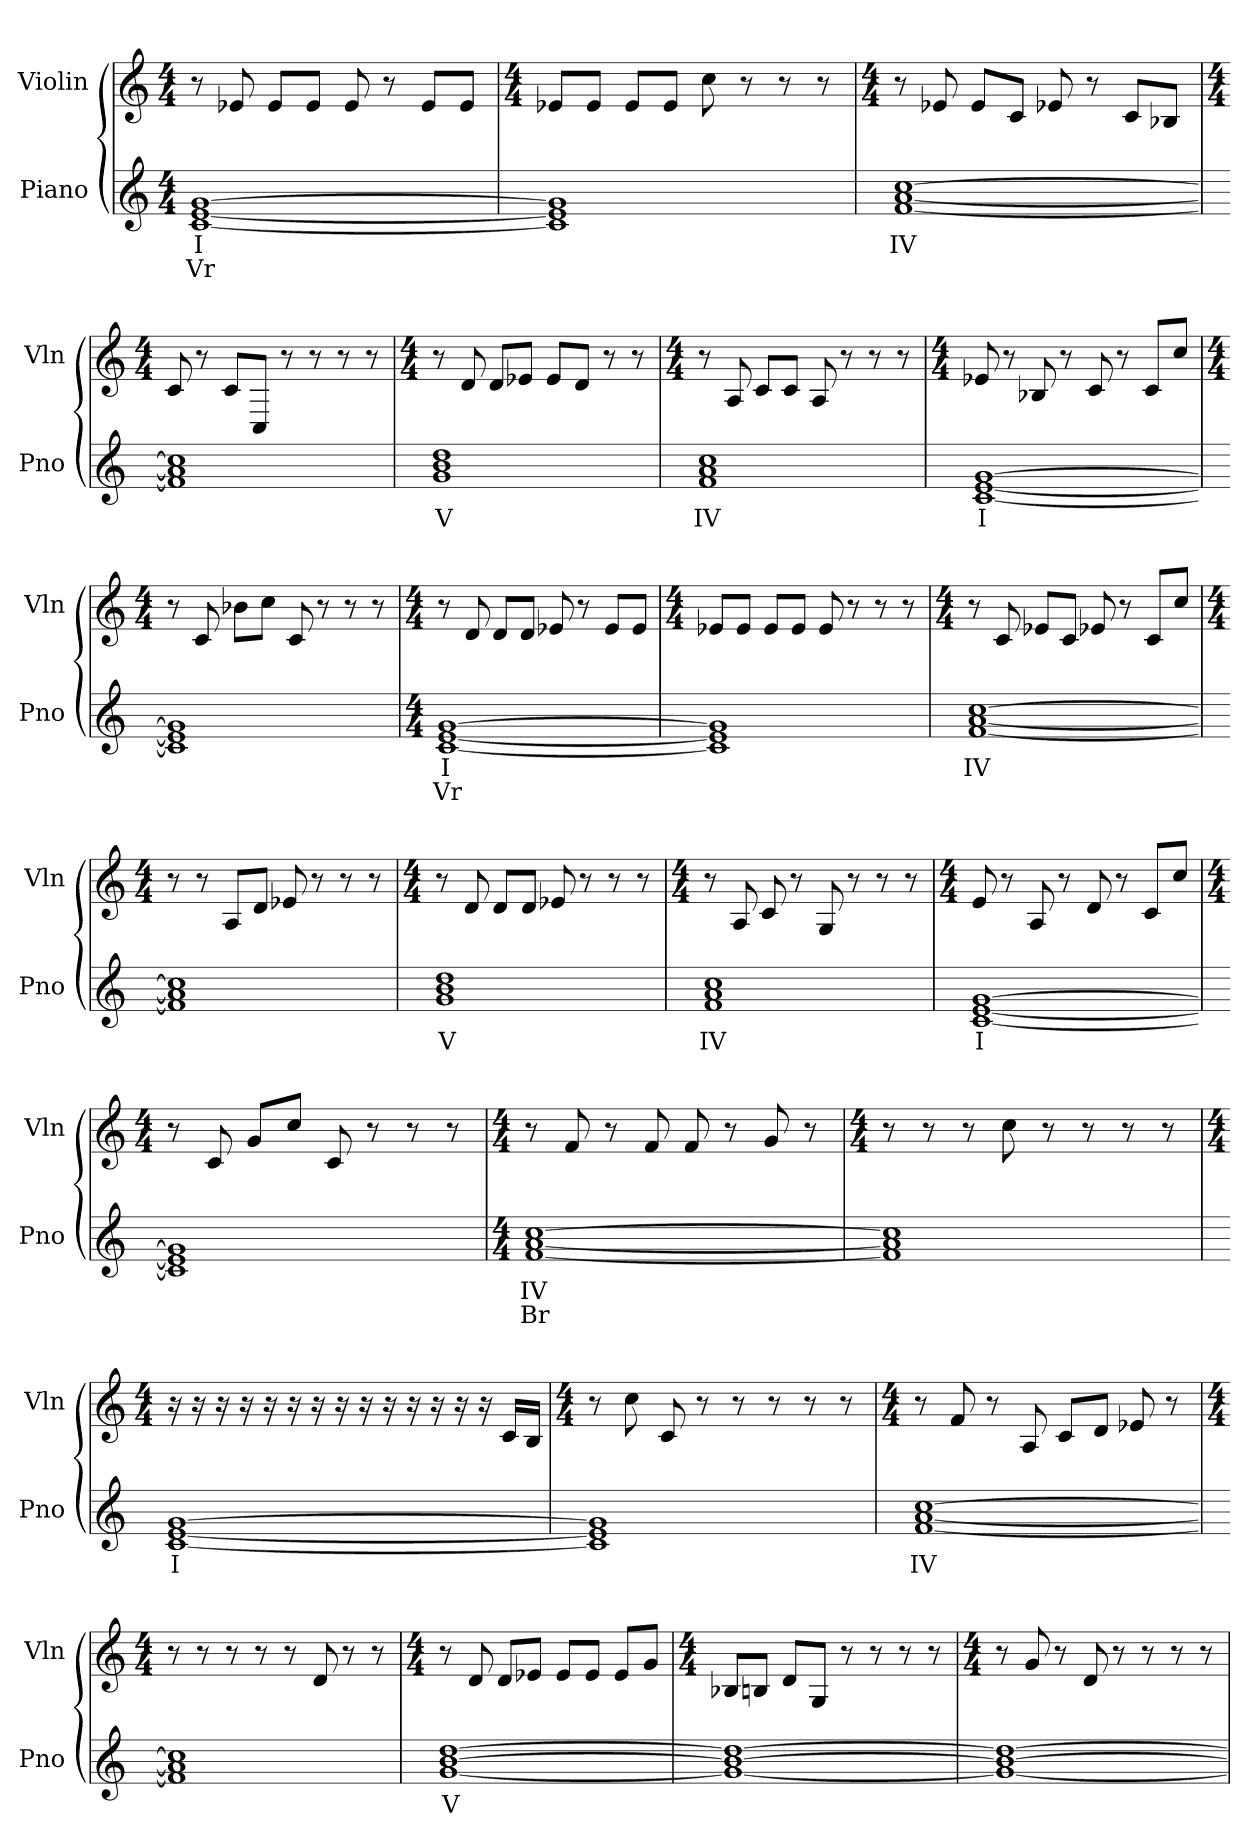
**kern	**text	**text	**kern
*part2	*part2	*part2	*part1
*staff2	*staff2	*staff2	*staff1
*I"Piano	*	*	*I"Violin
*I'Pno	*	*	*I'Vln
*k[]	*	*	*
*C:	*	*	*
*M4/4	*	*	*M4/4
=	=	=	=
[1c [1e [1g	I	Vr	8r
.	.	.	8e-X
.	.	.	8e-L
.	.	.	8e-J
.	.	.	8e-
.	.	.	8r
.	.	.	8e-L
.	.	.	8e-J
=	=	=	=
*k[]	*	*	*
*C:	*	*	*
*	*	*	*M4/4
1c] 1e] 1g]	.	.	8e-XL
.	.	.	8e-J
.	.	.	8e-L
.	.	.	8e-J
.	.	.	8cc
.	.	.	8r
.	.	.	8r
.	.	.	8r
=	=	=	=
*k[]	*	*	*
*C:	*	*	*
*	*	*	*M4/4
[1f [1a [1cc	IV	.	8r
.	.	.	8e-X
.	.	.	8e-L
.	.	.	8cJ
.	.	.	8e-X
.	.	.	8r
.	.	.	8cL
.	.	.	8B-XJ
=	=	=	=
*k[]	*	*	*
*C:	*	*	*
*	*	*	*M4/4
1f] 1a] 1cc]	.	.	8c
.	.	.	8r
.	.	.	8cL
.	.	.	8CJ
.	.	.	8r
.	.	.	8r
.	.	.	8r
.	.	.	8r
=	=	=	=
*k[]	*	*	*
*C:	*	*	*
*	*	*	*M4/4
1g 1b 1dd	V	.	8r
.	.	.	8d
.	.	.	8dL
.	.	.	8e-XJ
.	.	.	8e-L
.	.	.	8dJ
.	.	.	8r
.	.	.	8r
=	=	=	=
*k[]	*	*	*
*C:	*	*	*
*	*	*	*M4/4
1f 1a 1cc	IV	.	8r
.	.	.	8A
.	.	.	8cL
.	.	.	8cJ
.	.	.	8A
.	.	.	8r
.	.	.	8r
.	.	.	8r
=	=	=	=
*k[]	*	*	*
*C:	*	*	*
*	*	*	*M4/4
[1c [1e [1g	I	.	8e-X
.	.	.	8r
.	.	.	8B-X
.	.	.	8r
.	.	.	8c
.	.	.	8r
.	.	.	8cL
.	.	.	8ccJ
=	=	=	=
*k[]	*	*	*
*C:	*	*	*
*	*	*	*M4/4
1c] 1e] 1g]	.	.	8r
.	.	.	8c
.	.	.	8b-XL
.	.	.	8ccJ
.	.	.	8c
.	.	.	8r
.	.	.	8r
.	.	.	8r
=	=	=	=
*k[]	*	*	*
*C:	*	*	*
*M4/4	*	*	*M4/4
[1c [1e [1g	I	Vr	8r
.	.	.	8d
.	.	.	8dL
.	.	.	8dJ
.	.	.	8e-X
.	.	.	8r
.	.	.	8e-L
.	.	.	8e-J
=	=	=	=
*k[]	*	*	*
*C:	*	*	*
*	*	*	*M4/4
1c] 1e] 1g]	.	.	8e-XL
.	.	.	8e-J
.	.	.	8e-L
.	.	.	8e-J
.	.	.	8e-
.	.	.	8r
.	.	.	8r
.	.	.	8r
=	=	=	=
*k[]	*	*	*
*C:	*	*	*
*	*	*	*M4/4
[1f [1a [1cc	IV	.	8r
.	.	.	8c
.	.	.	8e-XL
.	.	.	8cJ
.	.	.	8e-X
.	.	.	8r
.	.	.	8cL
.	.	.	8ccJ
=	=	=	=
*k[]	*	*	*
*C:	*	*	*
*	*	*	*M4/4
1f] 1a] 1cc]	.	.	8r
.	.	.	8r
.	.	.	8AL
.	.	.	8dJ
.	.	.	8e-X
.	.	.	8r
.	.	.	8r
.	.	.	8r
=	=	=	=
*k[]	*	*	*
*C:	*	*	*
*	*	*	*M4/4
1g 1b 1dd	V	.	8r
.	.	.	8d
.	.	.	8dL
.	.	.	8dJ
.	.	.	8e-X
.	.	.	8r
.	.	.	8r
.	.	.	8r
=	=	=	=
*k[]	*	*	*
*C:	*	*	*
*	*	*	*M4/4
1f 1a 1cc	IV	.	8r
.	.	.	8A
.	.	.	8c
.	.	.	8r
.	.	.	8G
.	.	.	8r
.	.	.	8r
.	.	.	8r
=	=	=	=
*k[]	*	*	*
*C:	*	*	*
*	*	*	*M4/4
[1c [1e [1g	I	.	8e
.	.	.	8r
.	.	.	8A
.	.	.	8r
.	.	.	8d
.	.	.	8r
.	.	.	8cL
.	.	.	8ccJ
=	=	=	=
*k[]	*	*	*
*C:	*	*	*
*	*	*	*M4/4
1c] 1e] 1g]	.	.	8r
.	.	.	8c
.	.	.	8gL
.	.	.	8ccJ
.	.	.	8c
.	.	.	8r
.	.	.	8r
.	.	.	8r
=	=	=	=
*k[]	*	*	*
*C:	*	*	*
*M4/4	*	*	*M4/4
[1f [1a [1cc	IV	Br	8r
.	.	.	8f
.	.	.	8r
.	.	.	8f
.	.	.	8f
.	.	.	8r
.	.	.	8g
.	.	.	8r
=	=	=	=
*k[]	*	*	*
*C:	*	*	*
*	*	*	*M4/4
1f] 1a] 1cc]	.	.	8r
.	.	.	8r
.	.	.	8r
.	.	.	8cc
.	.	.	8r
.	.	.	8r
.	.	.	8r
.	.	.	8r
=	=	=	=
*k[]	*	*	*
*C:	*	*	*
*	*	*	*M4/4
[1c [1e [1g	I	.	16r
.	.	.	16r
.	.	.	16r
.	.	.	16r
.	.	.	16r
.	.	.	16r
.	.	.	16r
.	.	.	16r
.	.	.	16r
.	.	.	16r
.	.	.	16r
.	.	.	16r
.	.	.	16r
.	.	.	16r
.	.	.	16cLL
.	.	.	16BJJ
=	=	=	=
*k[]	*	*	*
*C:	*	*	*
*	*	*	*M4/4
1c] 1e] 1g]	.	.	8r
.	.	.	8cc
.	.	.	8c
.	.	.	8r
.	.	.	8r
.	.	.	8r
.	.	.	8r
.	.	.	8r
=	=	=	=
*k[]	*	*	*
*C:	*	*	*
*	*	*	*M4/4
[1f [1a [1cc	IV	.	8r
.	.	.	8f
.	.	.	8r
.	.	.	8A
.	.	.	8cL
.	.	.	8dJ
.	.	.	8e-X
.	.	.	8r
=	=	=	=
*k[]	*	*	*
*C:	*	*	*
*	*	*	*M4/4
1f] 1a] 1cc]	.	.	8r
.	.	.	8r
.	.	.	8r
.	.	.	8r
.	.	.	8r
.	.	.	8d
.	.	.	8r
.	.	.	8r
=	=	=	=
*k[]	*	*	*
*C:	*	*	*
*	*	*	*M4/4
[1g [1b [1dd	V	.	8r
.	.	.	8d
.	.	.	8dL
.	.	.	8e-XJ
.	.	.	8e-L
.	.	.	8e-J
.	.	.	8e-L
.	.	.	8gJ
=	=	=	=
*k[]	*	*	*
*C:	*	*	*
*	*	*	*M4/4
1g_ 1b_ 1dd_	.	.	8B-XL
.	.	.	8BnJ
.	.	.	8dL
.	.	.	8GJ
.	.	.	8r
.	.	.	8r
.	.	.	8r
.	.	.	8r
=	=	=	=
*k[]	*	*	*
*C:	*	*	*
*	*	*	*M4/4
1g_ 1b_ 1dd_	.	.	8r
.	.	.	8g
.	.	.	8r
.	.	.	8d
.	.	.	8r
.	.	.	8r
.	.	.	8r
.	.	.	8r
=	=	=	=
*-	*-	*-	*-
